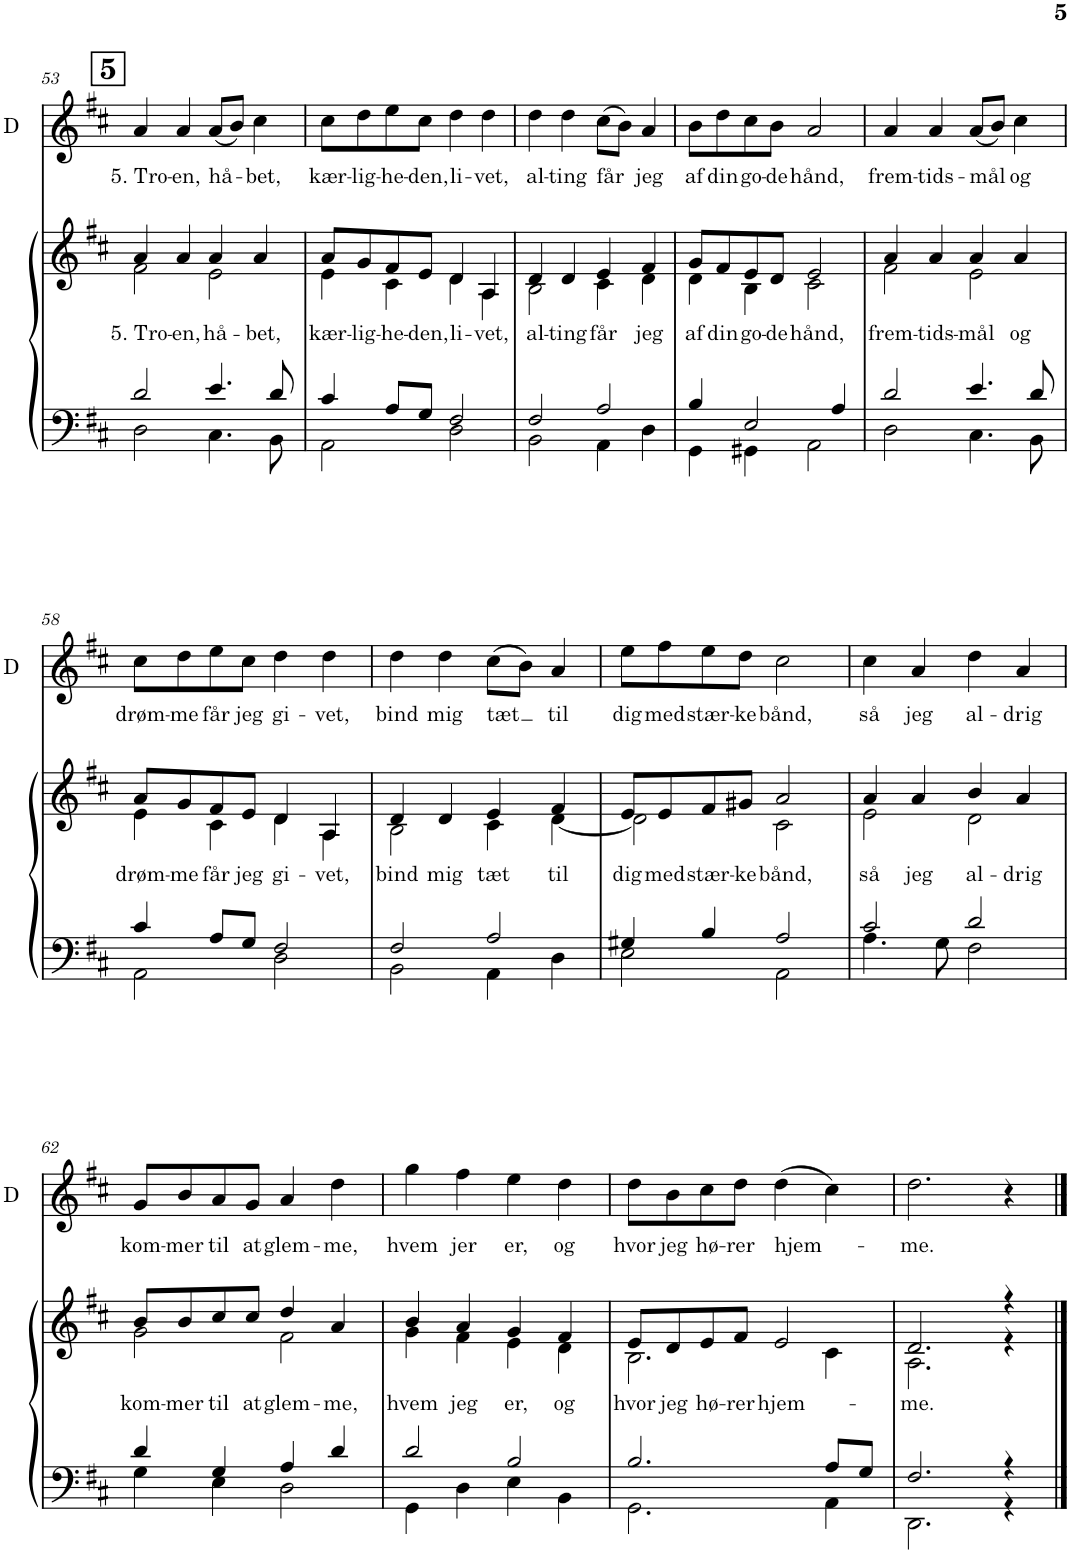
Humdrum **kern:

**kern	**kern	**text	**kern	**text
*part2	*part2	*part2	*part1	*part1
*staff3	*staff2	*staff2	*staff1	*staff1
*I"Piano	*	*	*I"D	*
*I'Pno	*	*	*I'D	*
!!LO:PB:g=z
*clefF4	*clefG2	*	*clefG2	*
*k[f#c#]	*k[f#c#]	*	*k[f#c#]	*
*M4/4	*M4/4	*	*M4/4	*
!!LO:REH:place=s1:a:B:cj:fs=14:t=5
=53	=53	=53	=53	=53
*^	*	*	*	*
!	!	!	!LO:LY:b	!	!LO:LY:b
*	*	*^	*	*	*
2d/	2D\	4a/	2f#\	5. Tro-	4a/	5. Tro-
!	!	!	!	!LO:LY:b	!	!LO:LY:b
.	.	4a/	.	-en,	4a/	-en,
!	!	!	!	!LO:LY:b	!	!LO:LY:b
4.e/	4.C#\	4a/	2e\	hå-	(8a/L	hå-
.	.	.	.	.	8b/J)	.
!	!	!	!	!LO:LY:b	!	!LO:LY:b
.	.	4a/	.	-bet,	4cc#\	-bet,
8d/	8BB\	.	.	.	.	.
=54	=54	=54	=54	=54	=54	=54
!	!	!	!	!LO:LY:b	!	!LO:LY:b
4c#/	2AA\	8a/L	4e\	kær-	8cc#\L	kær-
!	!	!	!	!LO:LY:b	!	!LO:LY:b
.	.	8g/	.	-lig-	8dd\	-lig-
!	!	!	!	!LO:LY:b	!	!LO:LY:b
8A/L	.	8f#/	4c#\	-he-	8ee\	-he-
!	!	!	!	!LO:LY:b	!	!LO:LY:b
8G/J	.	8e/J	.	-den,	8cc#\J	-den,
!	!	!	!	!LO:LY:b	!	!LO:LY:b
2F#/	2D\	4d/	4d\	li-	4dd\	li-
!	!	!	!	!LO:LY:b	!	!LO:LY:b
.	.	4A/	4A\	-vet,	4dd\	-vet,
=55	=55	=55	=55	=55	=55	=55
!	!	!	!	!LO:LY:b	!	!LO:LY:b
2F#/	2BB\	4d/	2B\	al-	4dd\	al-
!	!	!	!	!LO:LY:b	!	!LO:LY:b
.	.	4d/	.	-ting	4dd\	-ting
!	!	!	!	!LO:LY:b	!	!LO:LY:b
2A/	4AA\	4e/	4c#\	får	(8cc#\L	får
.	.	.	.	.	8b\J)	.
!	!	!	!	!LO:LY:b	!	!LO:LY:b
.	4D\	4f#/	4d\	jeg	4a/	jeg
=56	=56	=56	=56	=56	=56	=56
!	!	!	!	!LO:LY:b	!	!LO:LY:b
4B/	4GG\	8g/L	4d\	af	8b\L	af
!	!	!	!	!LO:LY:b	!	!LO:LY:b
.	.	8f#/	.	din	8dd\	din
!	!	!	!	!LO:LY:b	!	!LO:LY:b
2E/	4GG#X\	8e/	4B\	go-	8cc#\	go-
!	!	!	!	!LO:LY:b	!	!LO:LY:b
.	.	8d/J	.	-de	8b\J	-de
!	!	!	!	!LO:LY:b	!	!LO:LY:b
.	2AA\	2e/	2c#\	hånd,	2a/	hånd,
4A/	.	.	.	.	.	.
=57	=57	=57	=57	=57	=57	=57
!	!	!	!	!LO:LY:b	!	!LO:LY:b
2d/	2D\	4a/	2f#\	frem-	4a/	frem-
!	!	!	!	!LO:LY:b	!	!LO:LY:b
.	.	4a/	.	-tids-	4a/	-tids-
!	!	!	!	!LO:LY:b	!	!LO:LY:b
4.e/	4.C#\	4a/	2e\	-mål	(8a/L	-mål
.	.	.	.	.	8b/J)	.
!	!	!	!	!LO:LY:b	!	!LO:LY:b
.	.	4a/	.	og	4cc#\	og
8d/	8BB\	.	.	.	.	.
!!LO:LB:g=z
=58	=58	=58	=58	=58	=58	=58
!	!	!	!	!LO:LY:b	!	!LO:LY:b
4c#/	2AA\	8a/L	4e\	drøm-	8cc#\L	drøm-
!	!	!	!	!LO:LY:b	!	!LO:LY:b
.	.	8g/	.	-me	8dd\	-me
!	!	!	!	!LO:LY:b	!	!LO:LY:b
8A/L	.	8f#/	4c#\	får	8ee\	får
!	!	!	!	!LO:LY:b	!	!LO:LY:b
8G/J	.	8e/J	.	jeg	8cc#\J	jeg
!	!	!	!	!LO:LY:b	!	!LO:LY:b
2F#/	2D\	4d/	4d\	gi-	4dd\	gi-
!	!	!	!	!LO:LY:b	!	!LO:LY:b
.	.	4A/	4A\	-vet,	4dd\	-vet,
=59	=59	=59	=59	=59	=59	=59
!	!	!	!	!LO:LY:b	!	!LO:LY:b
2F#/	2BB\	4d/	2B\	bind	4dd\	bind
!	!	!	!	!LO:LY:b	!	!LO:LY:b
.	.	4d/	.	mig	4dd\	mig
!	!	!	!	!LO:LY:b	!	!LO:LY:b
2A/	4AA\	4e/	4c#\	tæt	(8cc#\L	tæt
.	.	.	.	.	8b\J)	.
!	!	!	!	!LO:LY:b	!	!LO:LY:b
.	4D\	4f#/	[4d\	til	4a/	til
=60	=60	=60	=60	=60	=60	=60
!	!	!	!	!LO:LY:b	!	!LO:LY:b
4G#X/	2E\	8e/L	2d\]	dig	8ee\L	dig
!	!	!	!	!LO:LY:b	!	!LO:LY:b
.	.	8e/	.	med	8ff#\	med
!	!	!	!	!LO:LY:b	!	!LO:LY:b
4B/	.	8f#/	.	stær-	8ee\	stær-
!	!	!	!	!LO:LY:b	!	!LO:LY:b
.	.	8g#X/J	.	-ke	8dd\J	-ke
!	!	!	!	!LO:LY:b	!	!LO:LY:b
2A/	2AA\	2a/	2c#\	bånd,	2cc#\	bånd,
=61	=61	=61	=61	=61	=61	=61
!	!	!	!	!LO:LY:b	!	!LO:LY:b
2c#/	4.A\	4a/	2e\	så	4cc#\	så
!	!	!	!	!LO:LY:b	!	!LO:LY:b
.	.	4a/	.	jeg	4a/	jeg
.	8G\	.	.	.	.	.
!	!	!	!	!LO:LY:b	!	!LO:LY:b
2d/	2F#\	4b/	2d\	al-	4dd\	al-
!	!	!	!	!LO:LY:b	!	!LO:LY:b
.	.	4a/	.	-drig	4a/	-drig
!!LO:LB:g=z
=62	=62	=62	=62	=62	=62	=62
!	!	!	!	!LO:LY:b	!	!LO:LY:b
4d/	4G\	8b/L	2g\	kom-	8g/L	kom-
!	!	!	!	!LO:LY:b	!	!LO:LY:b
.	.	8b/	.	-mer	8b/	-mer
!	!	!	!	!LO:LY:b	!	!LO:LY:b
4G/	4E\	8cc#/	.	til	8a/	til
!	!	!	!	!LO:LY:b	!	!LO:LY:b
.	.	8cc#/J	.	at	8g/J	at
!	!	!	!	!LO:LY:b	!	!LO:LY:b
4A/	2D\	4dd/	2f#\	glem-	4a/	glem-
!	!	!	!	!LO:LY:b	!	!LO:LY:b
4d/	.	4a/	.	-me,	4dd\	-me,
=63	=63	=63	=63	=63	=63	=63
!	!	!	!	!LO:LY:b	!	!LO:LY:b
2d/	4GG\	4b/	4g\	hvem	4gg\	hvem
!	!	!	!	!LO:LY:b	!	!LO:LY:b
.	4D\	4a/	4f#\	jeg	4ff#\	jer
!	!	!	!	!LO:LY:b	!	!LO:LY:b
2B/	4E\	4g/	4e\	er,	4ee\	er,
!	!	!	!	!LO:LY:b	!	!LO:LY:b
.	4BB\	4f#/	4d\	og	4dd\	og
=64	=64	=64	=64	=64	=64	=64
!	!	!	!	!LO:LY:b	!	!LO:LY:b
2.B/	2.GG\	8e/L	2.B\	hvor	8dd\L	hvor
!	!	!	!	!LO:LY:b	!	!LO:LY:b
.	.	8d/	.	jeg	8b\	jeg
!	!	!	!	!LO:LY:b	!	!LO:LY:b
.	.	8e/	.	hø-	8cc#\	hø-
!	!	!	!	!LO:LY:b	!	!LO:LY:b
.	.	8f#/J	.	-rer	8dd\J	-rer
!	!	!	!	!LO:LY:b	!	!LO:LY:b
.	.	2e/	.	hjem-	(4dd\	hjem-
8A/L	4AA\	.	4c#\	.	4cc#\)	.
8G/J	.	.	.	.	.	.
=65	=65	=65	=65	=65	=65	=65
!	!	!	!	!LO:LY:b	!	!LO:LY:b
2.F#/	2.DD\	2.d/	2.A\	-me.	2.dd\	-me.
4r	4r	4r	4r	.	4r	.
*v	*v	*	*	*	*	*
*	*v	*v	*	*	*
==	==	==	==	==
*-	*-	*-	*-	*-
